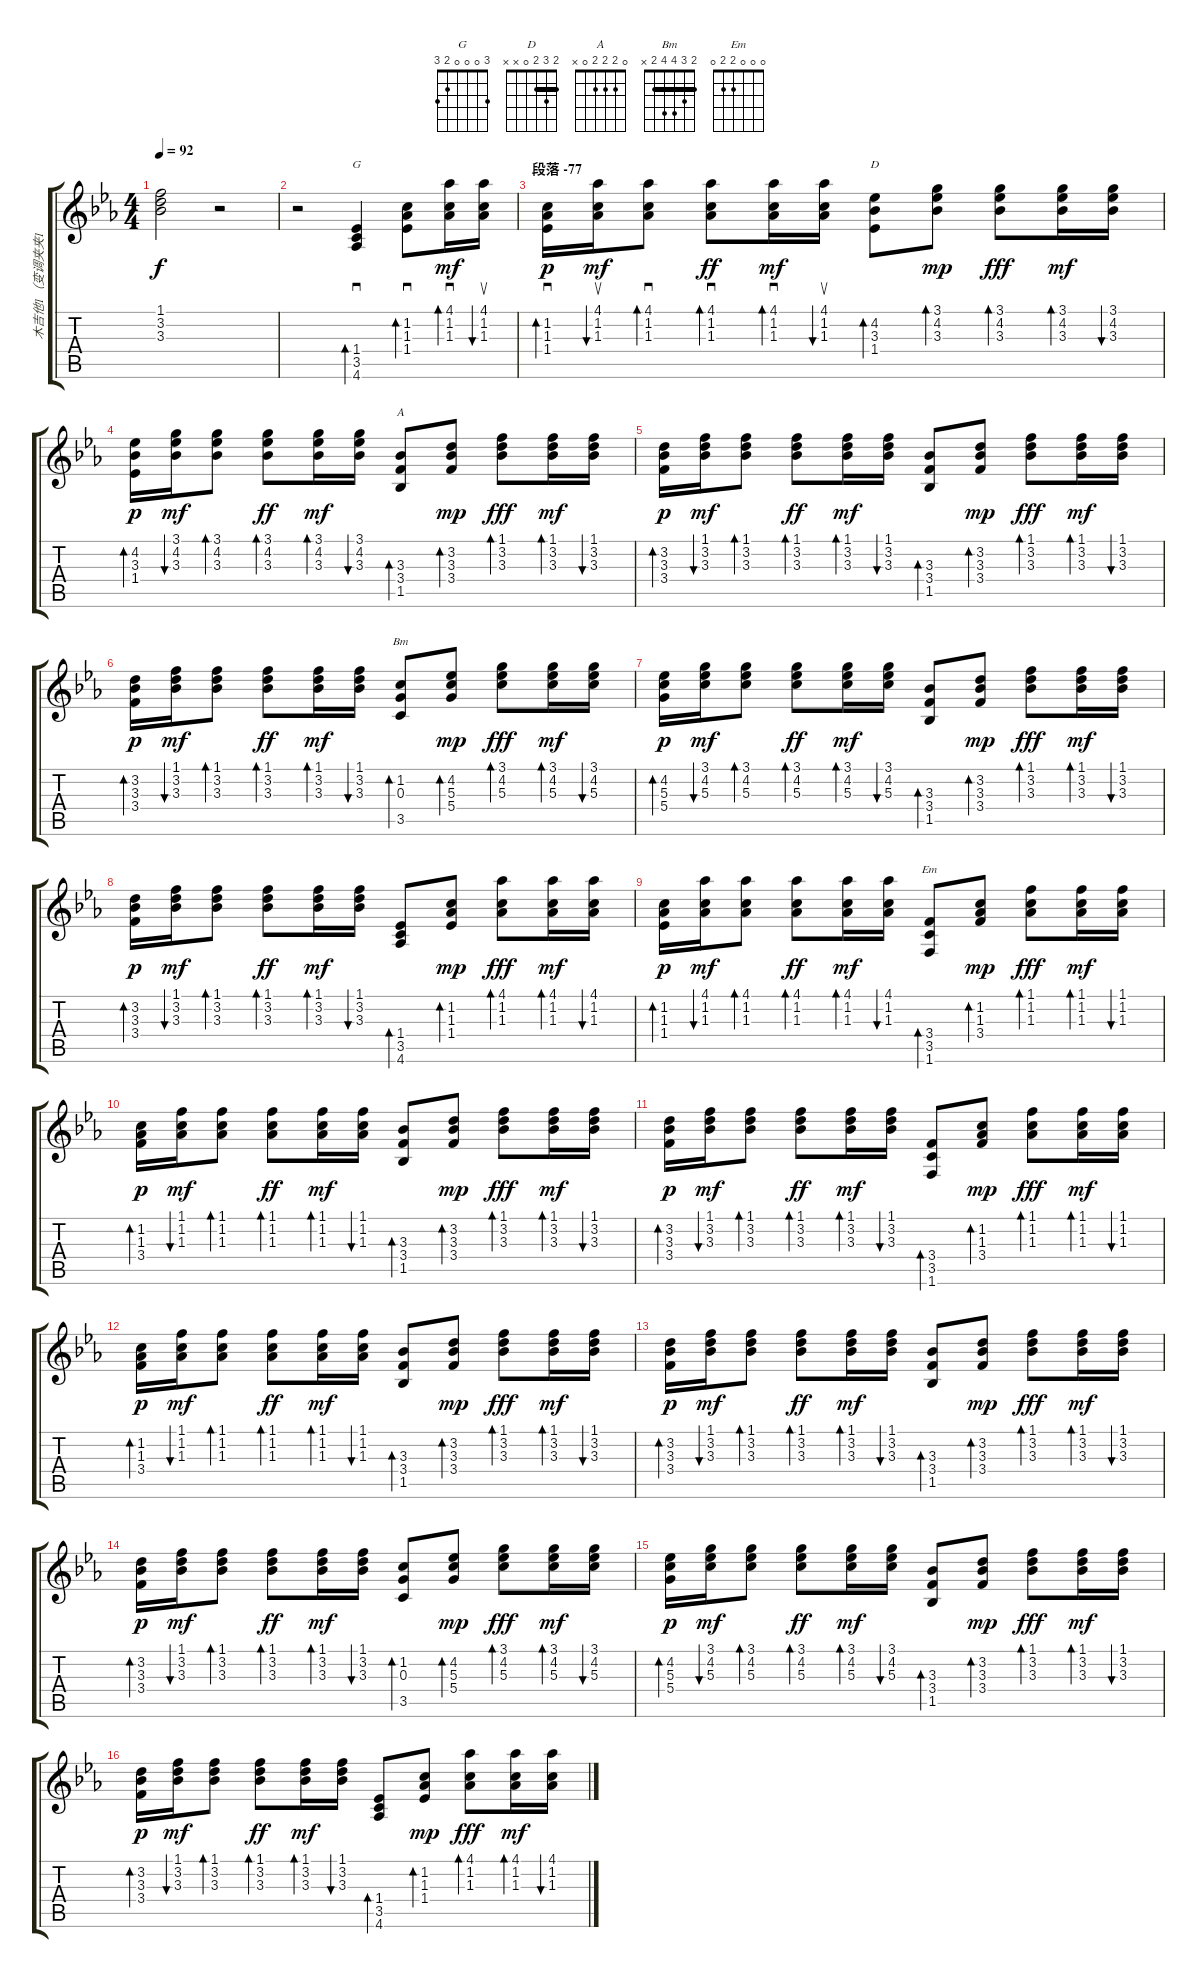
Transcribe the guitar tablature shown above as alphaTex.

\track ("木吉他1（变调夹夹1品）" "木吉他1（变调夹夹1") {instrument acousticguitarsteel}
\staff {score tabs}
\tuning (E4 B3 G3 D3 A2 E2) {hide}
\chord ("G" 3 0 0 0 2 3)
\chord ("D" 2 3 2 0 x x) {barre 2}
\chord ("A" 0 2 2 2 0 x)
\chord ("Bm" 2 3 4 4 2 x) {barre 2}
\chord ("Em" 0 0 0 2 2 0)
\ts (4 4)
\tempo 92
\clef g2
\ks eb
(1.1{t} 3.2{t} 3.3{t}).2{dy f} r.2 |
r.2 (1.4 3.5 4.6).4{sd bd 120 ch "G"} (1.2 1.3 1.4).8{sd bd 30} (4.1 1.2 1.3).16{sd bd 30 dy mf} (4.1 1.2 1.3).16{su bu 30} |
\section ("" "段落 -77")
(1.2 1.3 1.4).16{sd bd 30 dy p} (4.1 1.2 1.3).16{su bu 30 dy mf} (4.1 1.2 1.3).8{sd bd 30} (4.1 1.2 1.3).8{sd bd 30 dy ff} (4.1 1.2 1.3).16{sd bd 30 dy mf} (4.1 1.2 1.3).16{su bu 60} (4.2 3.3 1.4).8{bd 30 ch "D"} (3.1 4.2 3.3).8{bd 30 dy mp} (3.1 4.2 3.3).8{bd 30 dy fff} (3.1 4.2 3.3).16{bd 30 dy mf} (3.1 4.2 3.3).16{bu 30} |
(4.2 3.3 1.4).16{bd 30 dy p} (3.1 4.2 3.3).16{bu 30 dy mf} (3.1 4.2 3.3).8{bd 30} (3.1 4.2 3.3).8{bd 30 dy ff} (3.1 4.2 3.3).16{bd 30 dy mf} (3.1 4.2 3.3).16{bu 30} (3.3 3.4 1.5).8{bd 30 ch "A"} (3.2 3.3 3.4).8{bd 30 dy mp} (1.1 3.2 3.3).8{bd 30 dy fff} (1.1 3.2 3.3).16{bd 30 dy mf} (1.1 3.2 3.3).16{bu 30} |
(3.2 3.3 3.4).16{bd 30 dy p} (1.1 3.2 3.3).16{bu 30 dy mf} (1.1 3.2 3.3).8{bd 30} (1.1 3.2 3.3).8{bd 30 dy ff} (1.1 3.2 3.3).16{bd 30 dy mf} (1.1 3.2 3.3).16{bu 30} (3.3 3.4 1.5).8{bd 30} (3.2 3.3 3.4).8{bd 30 dy mp} (1.1 3.2 3.3).8{bd 30 dy fff} (1.1 3.2 3.3).16{bd 30 dy mf} (1.1 3.2 3.3).16{bu 30} |
(3.2 3.3 3.4).16{bd 30 dy p} (1.1 3.2 3.3).16{bu 30 dy mf} (1.1 3.2 3.3).8{bd 30} (1.1 3.2 3.3).8{bd 30 dy ff} (1.1 3.2 3.3).16{bd 30 dy mf} (1.1 3.2 3.3).16{bu 30} (1.2 0.3 3.5).8{bd 30 ch "Bm"} (4.2 5.3 5.4).8{bd 30 dy mp} (3.1 4.2 5.3).8{bd 30 dy fff} (3.1 4.2 5.3).16{bd 30 dy mf} (3.1 4.2 5.3).16{bu 30} |
(4.2 5.3 5.4).16{bd 30 dy p} (3.1 4.2 5.3).16{bu 30 dy mf} (3.1 4.2 5.3).8{bd 30} (3.1 4.2 5.3).8{bd 30 dy ff} (3.1 4.2 5.3).16{bd 30 dy mf} (3.1 4.2 5.3).16{bu 30} (3.3 3.4 1.5).8{bd 30} (3.2 3.3 3.4).8{bd 30 dy mp} (1.1 3.2 3.3).8{bd 30 dy fff} (1.1 3.2 3.3).16{bd 30 dy mf} (1.1 3.2 3.3).16{bu 30} |
(3.2 3.3 3.4).16{bd 30 dy p} (1.1 3.2 3.3).16{bu 30 dy mf} (1.1 3.2 3.3).8{bd 30} (1.1 3.2 3.3).8{bd 30 dy ff} (1.1 3.2 3.3).16{bd 30 dy mf} (1.1 3.2 3.3).16{bu 30} (1.4 3.5 4.6).8{bd 120} (1.2 1.3 1.4).8{bd 30 dy mp} (4.1 1.2 1.3).8{bd 30 dy fff} (4.1 1.2 1.3).16{bd 30 dy mf} (4.1 1.2 1.3).16{bu 30} |
(1.2 1.3 1.4).16{bd 30 dy p} (4.1 1.2 1.3).16{bu 30 dy mf} (4.1 1.2 1.3).8{bd 30} (4.1 1.2 1.3).8{bd 30 dy ff} (4.1 1.2 1.3).16{bd 30 dy mf} (4.1 1.2 1.3).16{bu 30} (3.4 3.5 1.6).8{bd 30 ch "Em"} (1.2 1.3 3.4).8{bd 30 dy mp} (1.1 1.2 1.3).8{bd 30 dy fff} (1.1 1.2 1.3).16{bd 30 dy mf} (1.1 1.2 1.3).16{bu 30} |
(1.2 1.3 3.4).16{bd 30 dy p} (1.1 1.2 1.3).16{bu 30 dy mf} (1.1 1.2 1.3).8{bd 30} (1.1 1.2 1.3).8{bd 30 dy ff} (1.1 1.2 1.3).16{bd 30 dy mf} (1.1 1.2 1.3).16{bu 30} (3.3 3.4 1.5).8{bd 30} (3.2 3.3 3.4).8{bd 30 dy mp} (1.1 3.2 3.3).8{bd 30 dy fff} (1.1 3.2 3.3).16{bd 30 dy mf} (1.1 3.2 3.3).16{bu 30} |
(3.2 3.3 3.4).16{bd 30 dy p} (1.1 3.2 3.3).16{bu 30 dy mf} (1.1 3.2 3.3).8{bd 30} (1.1 3.2 3.3).8{bd 30 dy ff} (1.1 3.2 3.3).16{bd 30 dy mf} (1.1 3.2 3.3).16{bu 30} (3.4 3.5 1.6).8{bd 30} (1.2 1.3 3.4).8{bd 30 dy mp} (1.1 1.2 1.3).8{bd 30 dy fff} (1.1 1.2 1.3).16{bd 30 dy mf} (1.1 1.2 1.3).16{bu 30} |
(1.2 1.3 3.4).16{bd 30 dy p} (1.1 1.2 1.3).16{bu 30 dy mf} (1.1 1.2 1.3).8{bd 30} (1.1 1.2 1.3).8{bd 30 dy ff} (1.1 1.2 1.3).16{bd 30 dy mf} (1.1 1.2 1.3).16{bu 30} (3.3 3.4 1.5).8{bd 30} (3.2 3.3 3.4).8{bd 30 dy mp} (1.1 3.2 3.3).8{bd 30 dy fff} (1.1 3.2 3.3).16{bd 30 dy mf} (1.1 3.2 3.3).16{bu 30} |
(3.2 3.3 3.4).16{bd 30 dy p} (1.1 3.2 3.3).16{bu 30 dy mf} (1.1 3.2 3.3).8{bd 30} (1.1 3.2 3.3).8{bd 30 dy ff} (1.1 3.2 3.3).16{bd 30 dy mf} (1.1 3.2 3.3).16{bu 30} (3.3 3.4 1.5).8{bd 30} (3.2 3.3 3.4).8{bd 30 dy mp} (1.1 3.2 3.3).8{bd 30 dy fff} (1.1 3.2 3.3).16{bd 30 dy mf} (1.1 3.2 3.3).16{bu 30} |
(3.2 3.3 3.4).16{bd 30 dy p} (1.1 3.2 3.3).16{bu 30 dy mf} (1.1 3.2 3.3).8{bd 30} (1.1 3.2 3.3).8{bd 30 dy ff} (1.1 3.2 3.3).16{bd 30 dy mf} (1.1 3.2 3.3).16{bu 30} (1.2 0.3 3.5).8{bd 30} (4.2 5.3 5.4).8{bd 30 dy mp} (3.1 4.2 5.3).8{bd 30 dy fff} (3.1 4.2 5.3).16{bd 30 dy mf} (3.1 4.2 5.3).16{bu 30} |
(4.2 5.3 5.4).16{bd 30 dy p} (3.1 4.2 5.3).16{bu 30 dy mf} (3.1 4.2 5.3).8{bd 30} (3.1 4.2 5.3).8{bd 30 dy ff} (3.1 4.2 5.3).16{bd 30 dy mf} (3.1 4.2 5.3).16{bu 30} (3.3 3.4 1.5).8{bd 30} (3.2 3.3 3.4).8{bd 30 dy mp} (1.1 3.2 3.3).8{bd 30 dy fff} (1.1 3.2 3.3).16{bd 30 dy mf} (1.1 3.2 3.3).16{bu 30} |
(3.2 3.3 3.4).16{bd 30 dy p} (1.1 3.2 3.3).16{bu 30 dy mf} (1.1 3.2 3.3).8{bd 30} (1.1 3.2 3.3).8{bd 30 dy ff} (1.1 3.2 3.3).16{bd 30 dy mf} (1.1 3.2 3.3).16{bu 30} (1.4 3.5 4.6).8{bd 120} (1.2 1.3 1.4).8{bd 30 dy mp} (4.1 1.2 1.3).8{bd 30 dy fff} (4.1 1.2 1.3).16{bd 30 dy mf} (4.1 1.2 1.3).16{bu 30}
